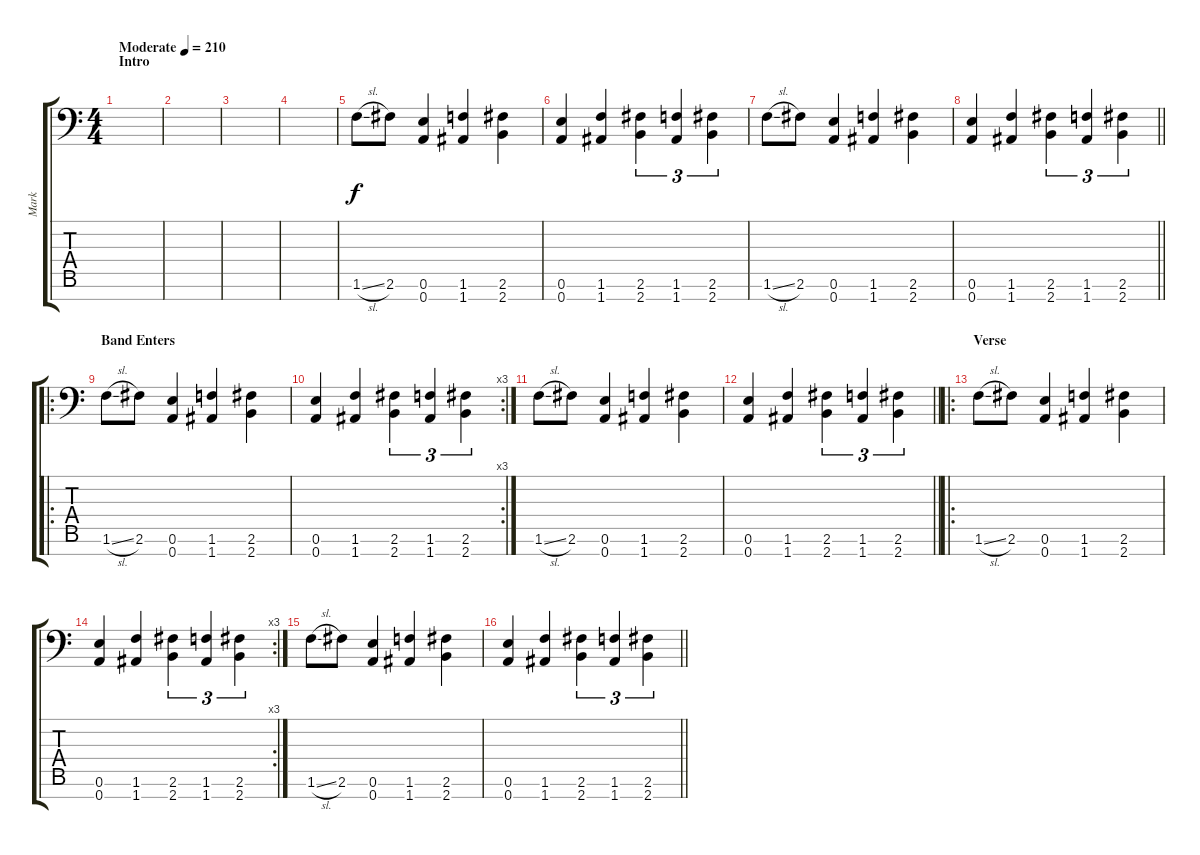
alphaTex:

\track ("Mark" "Mark") {instrument distortionguitar}
\staff {score tabs}
\tuning (E4 B3 G3 D3 A2 E2 A1) {hide}
\ts (4 4)
\section ("" "Intro")
\tempo (210 "Moderate")
\clef f4
\ks c
|
|
|
|
1.6{sl}.8 2.6.8 (0.6 0.7).4 (1.6 1.7).4 (2.6 2.7).4 |
(0.6 0.7).4 (1.6 1.7).4 (2.6 2.7).4{tu (3 2)} (1.6 1.7).4{tu (3 2)} (2.6 2.7).4{tu (3 2)} |
1.6{sl}.8 2.6.8 (0.6 0.7).4 (1.6 1.7).4 (2.6 2.7).4 |
\barLineRight lightlight
(0.6 0.7).4 (1.6 1.7).4 (2.6 2.7).4{tu (3 2)} (1.6 1.7).4{tu (3 2)} (2.6 2.7).4{tu (3 2)} |
\ro
\section ("" "Band Enters")
1.6{sl}.8 2.6.8 (0.6 0.7).4 (1.6 1.7).4 (2.6 2.7).4 |
\rc 3
(0.6 0.7).4 (1.6 1.7).4 (2.6 2.7).4{tu (3 2)} (1.6 1.7).4{tu (3 2)} (2.6 2.7).4{tu (3 2)} |
1.6{sl}.8 2.6.8 (0.6 0.7).4 (1.6 1.7).4 (2.6 2.7).4 |
\barLineRight lightlight
(0.6 0.7).4 (1.6 1.7).4 (2.6 2.7).4{tu (3 2)} (1.6 1.7).4{tu (3 2)} (2.6 2.7).4{tu (3 2)} |
\ro
\section ("" "Verse")
1.6{sl}.8 2.6.8 (0.6 0.7).4 (1.6 1.7).4 (2.6 2.7).4 |
\rc 3
(0.6 0.7).4 (1.6 1.7).4 (2.6 2.7).4{tu (3 2)} (1.6 1.7).4{tu (3 2)} (2.6 2.7).4{tu (3 2)} |
1.6{sl}.8 2.6.8 (0.6 0.7).4 (1.6 1.7).4 (2.6 2.7).4 |
\barLineRight lightlight
(0.6 0.7).4 (1.6 1.7).4 (2.6 2.7).4{tu (3 2)} (1.6 1.7).4{tu (3 2)} (2.6 2.7).4{tu (3 2)}
